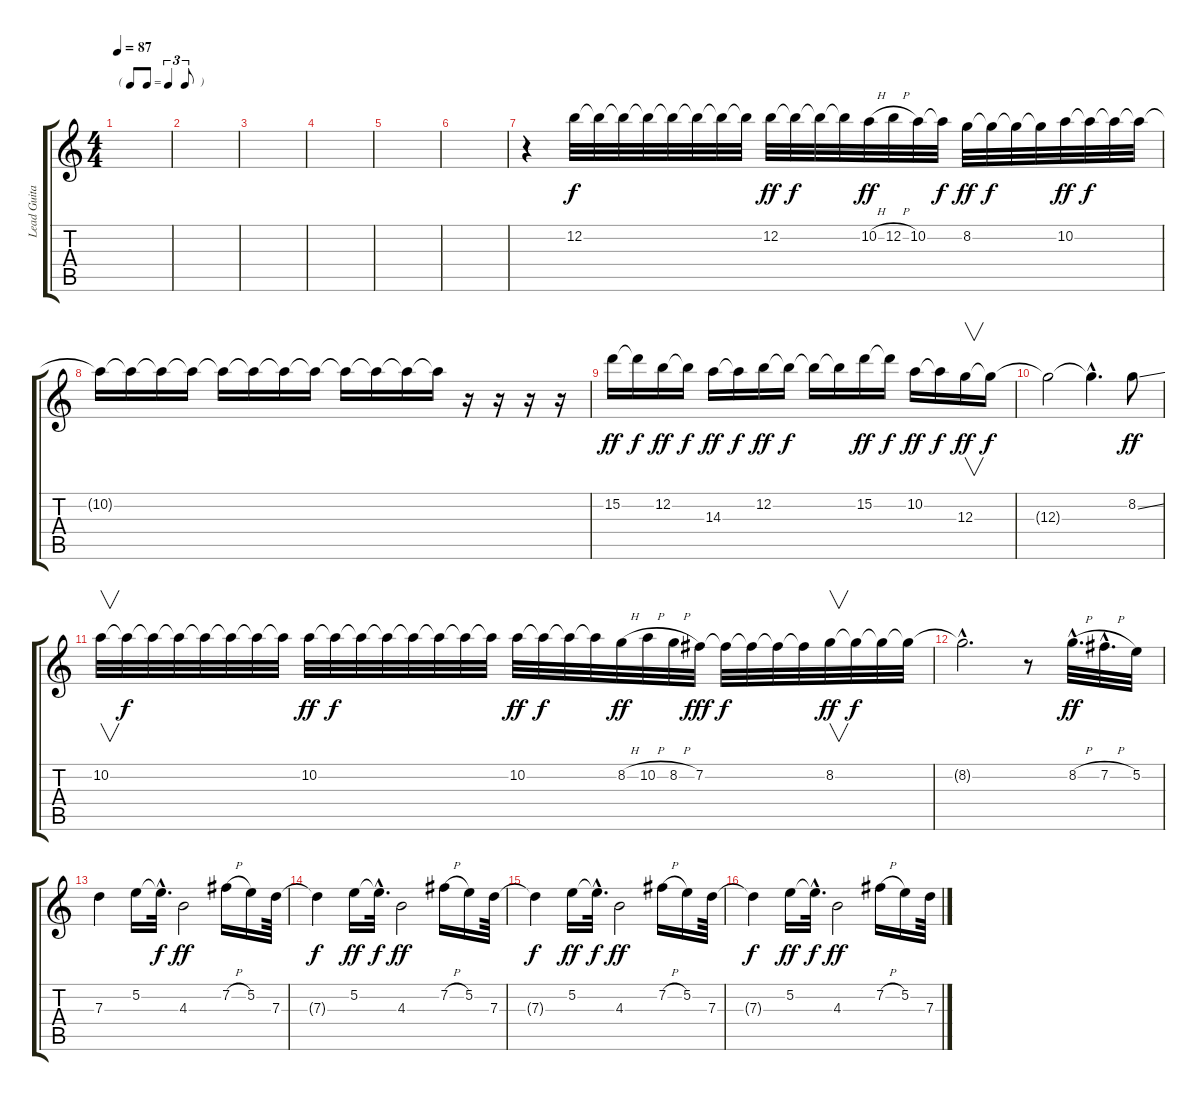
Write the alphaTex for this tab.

\track ("Lead Guitar 2" "Lead Guita") {instrument overdrivenguitar}
\staff {score tabs}
\tuning (E4 B3 G3 D3 A2 E2) {hide}
\ts (4 4)
\tf triplet8th
\tempo 87
\clef g2
\ks c
|
|
|
|
|
|
r.4 12.2.32 12.2{t}.32{dy f} 12.2{t}.32 12.2{t}.32 12.2{t}.32 12.2{t}.32 12.2{t}.32 12.2{t}.32 12.2.32{dy ff} 12.2{t}.32{dy f} 12.2{t}.32 12.2{t}.32 10.2{h}.32{dy ff} 12.2{h}.32 10.2.32 10.2{t}.32{dy f} 8.2.32{dy ff} 8.2{t}.32{dy f} 8.2{t}.32 8.2{t}.32 10.2.32{dy ff} 10.2{t}.32{dy f} 10.2{t}.32 10.2{t}.32 |
10.2{t}.16 10.2{t}.16 10.2{t}.16 10.2{t}.16 10.2{t}.16 10.2{t}.16{volume 15} 10.2{t}.16{volume 14} 10.2{t}.16{volume 13} 10.2{t}.16{volume 12} 10.2{t}.16{volume 11} 10.2{t}.16{volume 10} 10.2{t}.16{volume 9} r.16 r.16 r.16 r.16 |
15.2.16{dy ff volume 16} 15.2{t}.16{dy f} 12.2.16{dy ff} 12.2{t}.16{dy f} 14.3.16{dy ff} 14.3{t}.16{dy f} 12.2.16{dy ff} 12.2{t}.16{dy f} 12.2{t}.16 12.2{t}.16 15.2.16{dy ff} 15.2{t}.16{dy f} 10.2.16{dy ff} 10.2{t}.16{dy f} 12.3.16{v dy ff} 12.3{t}.16{dy f} |
12.3{t}.2 12.3{hac t}.4{d volume 13} 8.2{ss}.8{dy ff volume 16} |
10.2.32{v} 10.2{t}.32{dy f} 10.2{t}.32 10.2{t}.32 10.2{t}.32 10.2{t}.32 10.2{t}.32 10.2{t}.32 10.2.32{dy ff} 10.2{t}.32{dy f} 10.2{t}.32 10.2{t}.32 10.2{t}.32 10.2{t}.32 10.2{t}.32 10.2{t}.32 10.2.32{dy ff} 10.2{t}.32{dy f} 10.2{t}.32 10.2{t}.32 8.2{h}.32{dy ff} 10.2{h}.32 8.2{h}.32 7.2.32{dy fff} 7.2{t}.32{dy f} 7.2{t}.32 7.2{t}.32 7.2{t}.32 8.2.32{v dy ff} 8.2{t}.32{dy f} 8.2{t}.32 8.2{t}.32 |
8.2{hac t}.2{d} r.8 8.2{h hac}.32{d dy ff} 7.2{h hac}.32{d} 5.2.32 |
7.3.4{volume 16} 5.2.16 5.2{hac t}.32{d dy f} 4.3.2{dy ff} 7.2{h}.16 5.2.16 7.3.64 |
7.3{t}.4{dy f} 5.2.16{dy ff} 5.2{hac t}.32{d dy f} 4.3.2{dy ff} 7.2{h}.16 5.2.16 7.3.64 |
7.3{t}.4{dy f} 5.2.16{dy ff} 5.2{hac t}.32{d dy f} 4.3.2{dy ff} 7.2{h}.16 5.2.16 7.3.64 |
7.3{t}.4{dy f} 5.2.16{dy ff} 5.2{hac t}.32{d dy f} 4.3.2{dy ff} 7.2{h}.16 5.2.16 7.3.64
